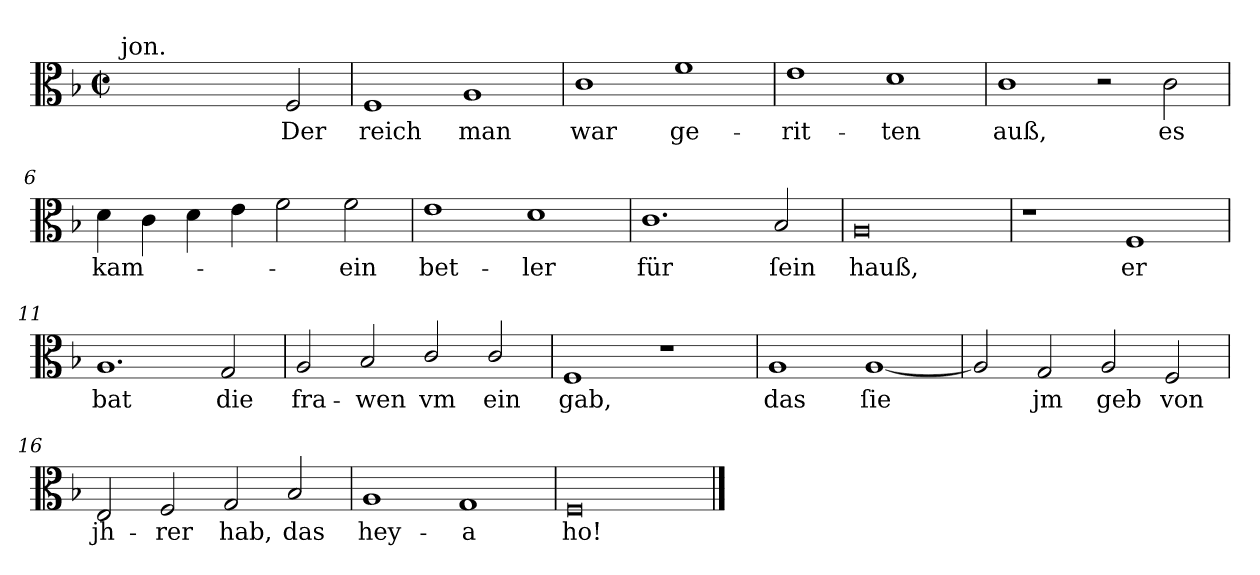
**kern	**text
*part1	*part1
*staff1	*staff1
*clefC3	*
*k[b-]	*
*F:ion	*
*M4/2	*
*met(c|)	*
=1	=1
!LO:TX:a:t=jon.	!
1ryy	.
2ryy	.
2F	Der
=2	=2
1F	reich
1A	man
=3	=3
1c	war
1f	ge-
=4	=4
1e	-rit-
1d	ten
=5	=5
1c	auß,
2r	.
2c	es
=6	=6
4d	kam-
4c	.
4d	.
4e	.
2f	.
2f	-ein
=7	=7
1e	bet-
1d	-ler
=8	=8
1.c	für
2B-	ſein
=9	=9
0A	hauß,
=10	=10
1r	.
1F	er
=11	=11
1.A	bat
2G	die
=12	=12
2A	fra-
2B-	-wen
2c/	vm
2c/	ein
=13	=13
1F	gab,
1r	.
=14	=14
1A	das
[1A	ſie
=15	=15
2A]	.
2G	jm
2A	geb
2F	von
=16	=16
2E	jh-
2F	-rer
2G	hab,
2B-	das
=17	=17
1A	hey-
1G	-a
=18	=18
0F/	ho!
==	==
*-	*-
